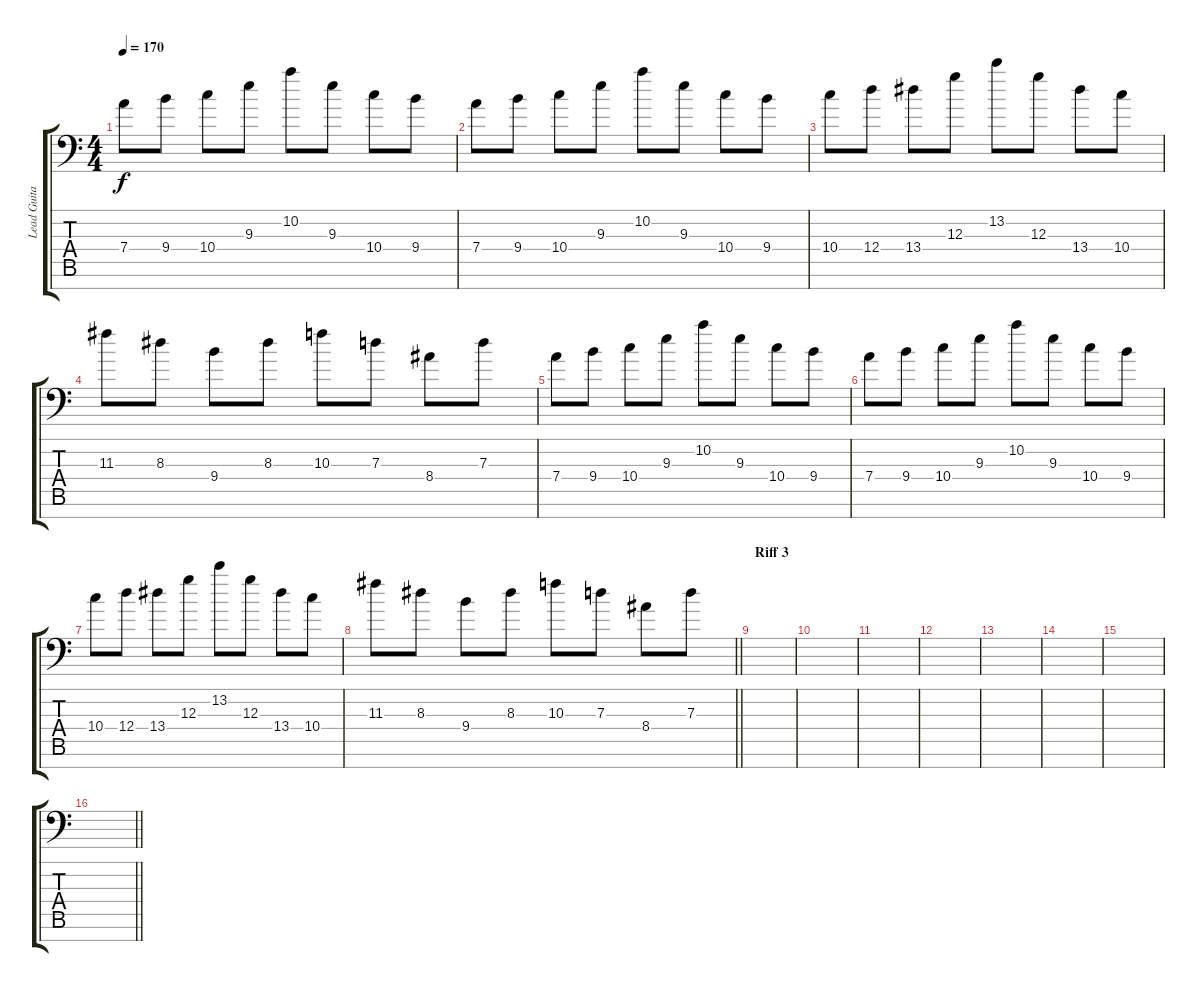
\track ("Lead Guitar" "Lead Guita") {instrument distortionguitar}
\staff {score tabs}
\tuning (E4 B3 G3 D3 A2 E2 A1) {hide}
\ts (4 4)
\tempo 170
\clef f4
\ks c
7.4.8{dy f} 9.4.8 10.4.8 9.3.8 10.2.8 9.3.8 10.4.8 9.4.8 |
7.4.8 9.4.8 10.4.8 9.3.8 10.2.8 9.3.8 10.4.8 9.4.8 |
10.4.8 12.4.8 13.4.8 12.3.8 13.2.8 12.3.8 13.4.8 10.4.8 |
11.3.8 8.3.8 9.4.8 8.3.8 10.3.8 7.3.8 8.4.8 7.3.8 |
7.4.8 9.4.8 10.4.8 9.3.8 10.2.8 9.3.8 10.4.8 9.4.8 |
7.4.8 9.4.8 10.4.8 9.3.8 10.2.8 9.3.8 10.4.8 9.4.8 |
10.4.8 12.4.8 13.4.8 12.3.8 13.2.8 12.3.8 13.4.8 10.4.8 |
\barLineRight lightlight
11.3.8 8.3.8 9.4.8 8.3.8 10.3.8 7.3.8 8.4.8 7.3.8 |
\section ("" "Riff 3")
|
|
|
|
|
|
|
\barLineRight lightlight
